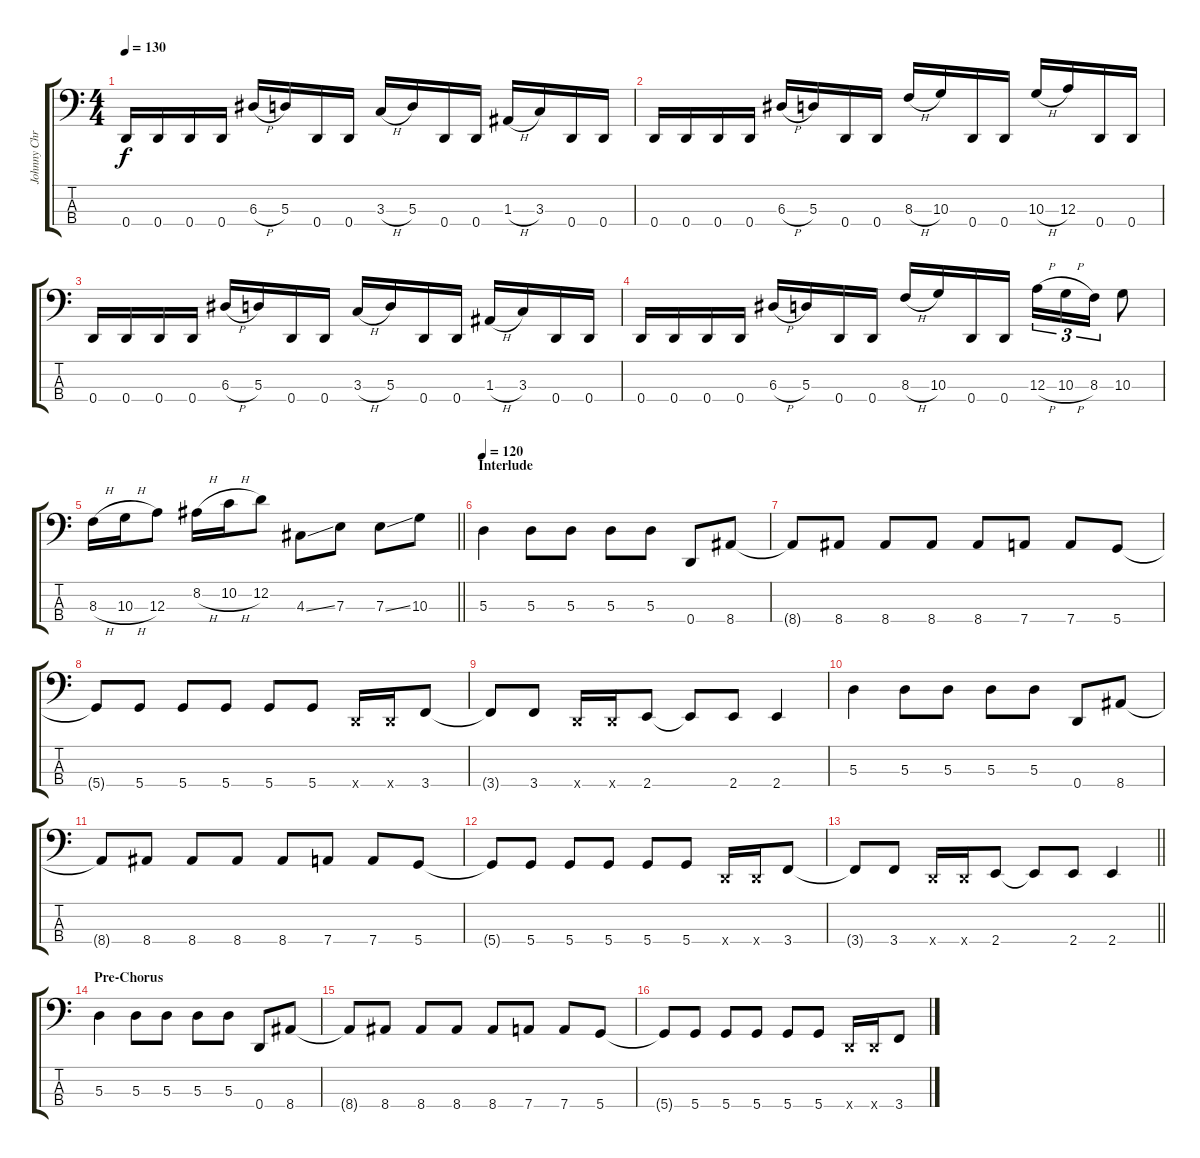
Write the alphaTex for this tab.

\track ("Johnny Christ" "Johnny Chr") {instrument slapbass1}
\staff {score tabs}
\tuning (G2 D2 A1 D1) {hide}
\ts (4 4)
\tempo 130
\clef f4
\ks c
0.4.16{dy f} 0.4.16 0.4.16 0.4.16 6.3{h}.16 5.3.16 0.4.16 0.4.16 3.3{h}.16 5.3.16 0.4.16 0.4.16 1.3{h}.16 3.3.16 0.4.16 0.4.16 |
0.4.16 0.4.16 0.4.16 0.4.16 6.3{h}.16 5.3.16 0.4.16 0.4.16 8.3{h}.16 10.3.16 0.4.16 0.4.16 10.3{h}.16 12.3.16 0.4.16 0.4.16 |
0.4.16 0.4.16 0.4.16 0.4.16 6.3{h}.16 5.3.16 0.4.16 0.4.16 3.3{h}.16 5.3.16 0.4.16 0.4.16 1.3{h}.16 3.3.16 0.4.16 0.4.16 |
0.4.16 0.4.16 0.4.16 0.4.16 6.3{h}.16 5.3.16 0.4.16 0.4.16 8.3{h}.16 10.3.16 0.4.16 0.4.16 12.3{h}.16{tu (3 2)} 10.3{h}.16{tu (3 2)} 8.3.16{tu (3 2)} 10.3.8 |
\barLineRight lightlight
8.3{h}.16 10.3{h}.16 12.3.8 8.2{h}.16 10.2{h}.16 12.2.8 4.3{ss}.8 7.3.8 7.3{ss}.8 10.3.8 |
\section ("" "Interlude")
\tempo 120
5.3.4 5.3.8 5.3.8 5.3.8 5.3.8 0.4.8 8.4.8 |
8.4{t}.8 8.4.8 8.4.8 8.4.8 8.4.8 7.4.8 7.4.8 5.4.8 |
5.4{t}.8 5.4.8 5.4.8 5.4.8 5.4.8 5.4.8 0.4{x}.16 0.4{x}.16 3.4.8 |
3.4{t}.8 3.4.8 0.4{x}.16 0.4{x}.16 2.4.8 2.4{t}.8 2.4.8 2.4.4 |
5.3.4 5.3.8 5.3.8 5.3.8 5.3.8 0.4.8 8.4.8 |
8.4{t}.8 8.4.8 8.4.8 8.4.8 8.4.8 7.4.8 7.4.8 5.4.8 |
5.4{t}.8 5.4.8 5.4.8 5.4.8 5.4.8 5.4.8 0.4{x}.16 0.4{x}.16 3.4.8 |
\barLineRight lightlight
3.4{t}.8 3.4.8 0.4{x}.16 0.4{x}.16 2.4.8 2.4{t}.8 2.4.8 2.4.4 |
\section ("" "Pre-Chorus")
5.3.4 5.3.8 5.3.8 5.3.8 5.3.8 0.4.8 8.4.8 |
8.4{t}.8 8.4.8 8.4.8 8.4.8 8.4.8 7.4.8 7.4.8 5.4.8 |
5.4{t}.8 5.4.8 5.4.8 5.4.8 5.4.8 5.4.8 0.4{x}.16 0.4{x}.16 3.4.8
